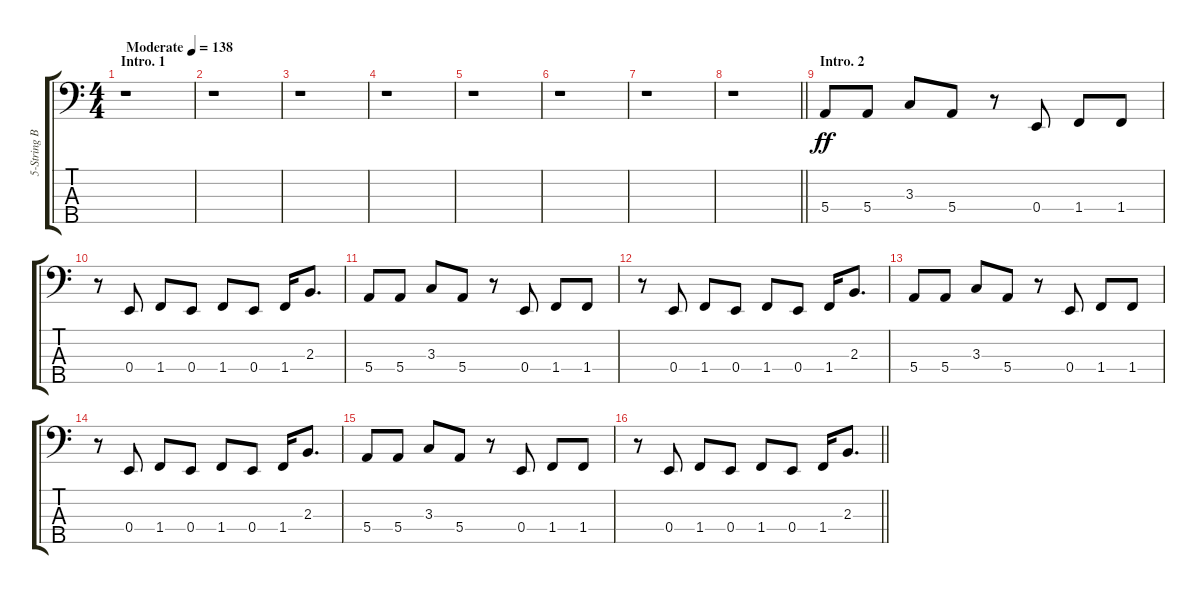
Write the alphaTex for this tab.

\track ("5-String Bass" "5-String B") {mute instrument electricbasspick}
\staff {score tabs}
\tuning (G2 D2 A1 E1 B0) {hide}
\ts (4 4)
\section ("" "Intro. 1")
\tempo (138 "Moderate")
\clef f4
\ks c
r.1{dy ff instrument electricbasspick} |
r.1 |
r.1 |
r.1 |
r.1 |
r.1 |
r.1 |
\barLineRight lightlight
r.1 |
\section ("" "Intro. 2")
5.4.8 5.4.8 3.3.8 5.4.8 r.8 0.4.8 1.4.8 1.4.8 |
r.8 0.4.8 1.4.8 0.4.8 1.4.8 0.4.8 1.4.16 2.3.8{d} |
5.4.8 5.4.8 3.3.8 5.4.8 r.8 0.4.8 1.4.8 1.4.8 |
r.8 0.4.8 1.4.8 0.4.8 1.4.8 0.4.8 1.4.16 2.3.8{d} |
5.4.8 5.4.8 3.3.8 5.4.8 r.8 0.4.8 1.4.8 1.4.8 |
r.8 0.4.8 1.4.8 0.4.8 1.4.8 0.4.8 1.4.16 2.3.8{d} |
5.4.8 5.4.8 3.3.8 5.4.8 r.8 0.4.8 1.4.8 1.4.8 |
\barLineRight lightlight
r.8 0.4.8 1.4.8 0.4.8 1.4.8 0.4.8 1.4.16 2.3.8{d}
